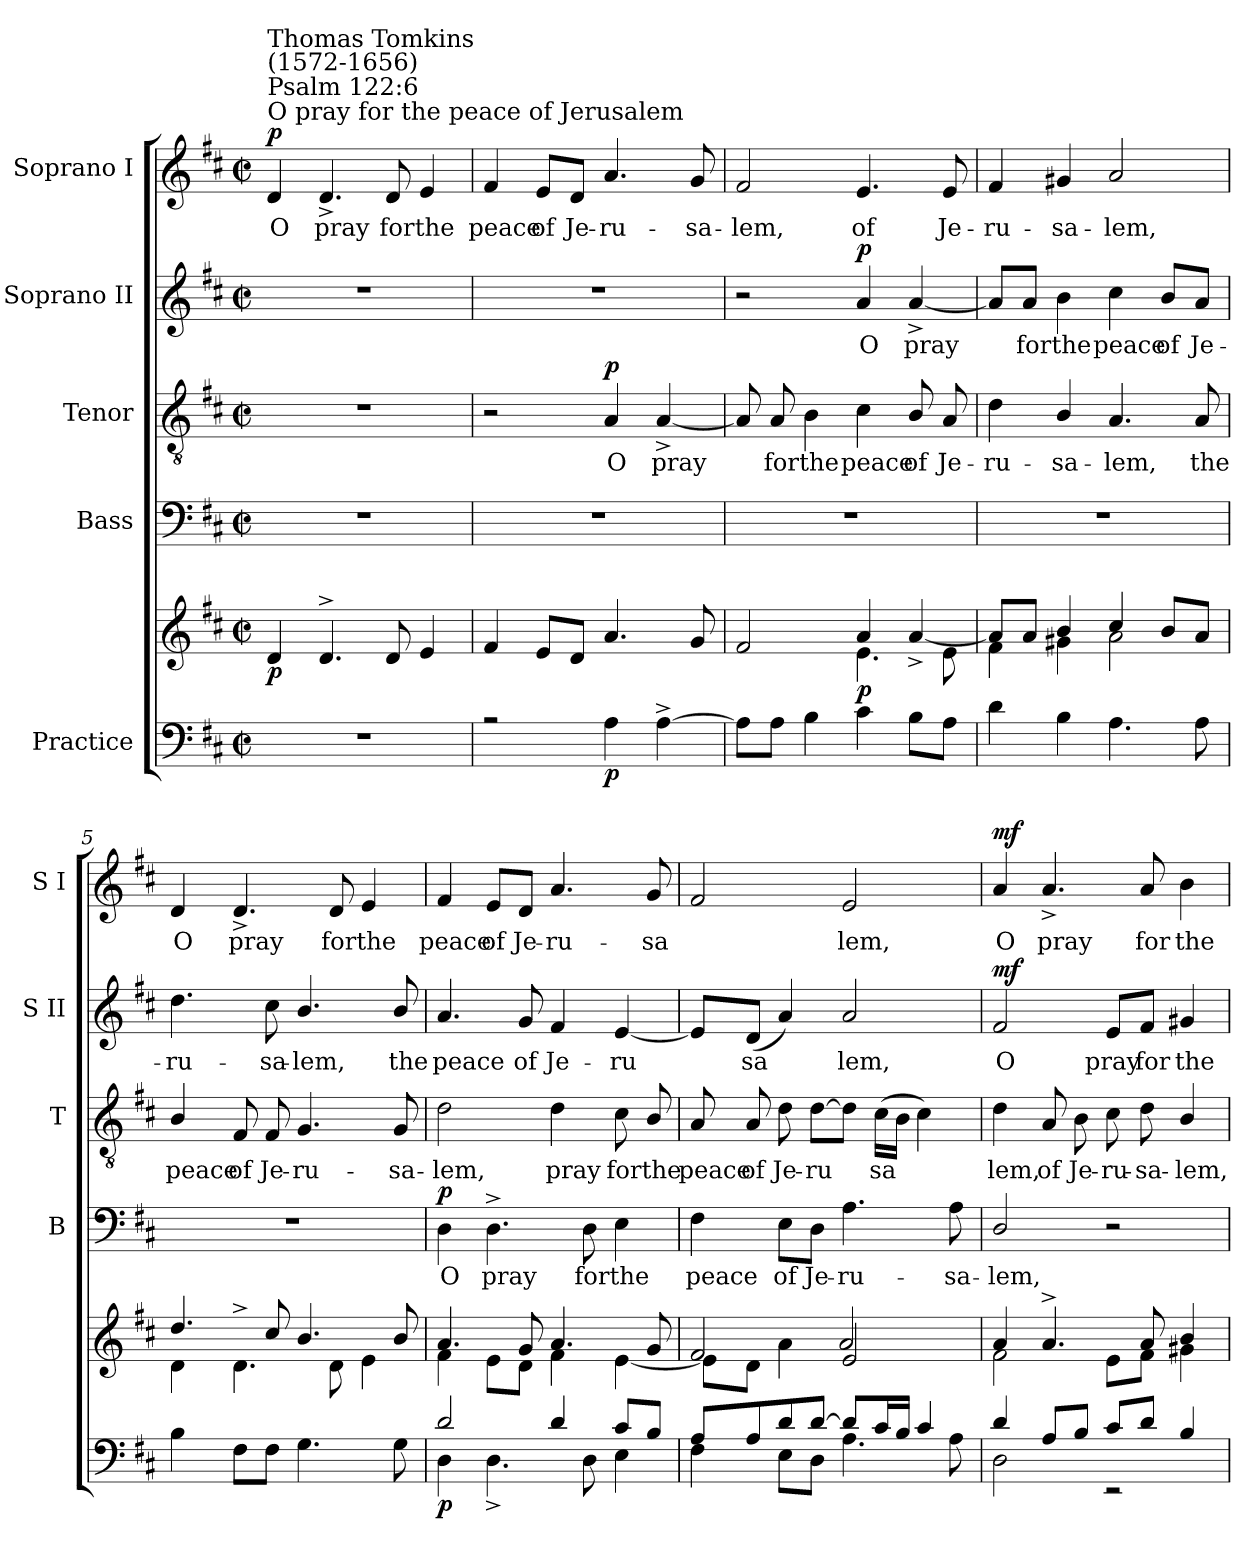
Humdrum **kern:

**kern	**kern	**dynam	**kern	**text	**dynam	**kern	**text	**dynam	**kern	**text	**dynam	**kern	**text	**dynam
*part5	*part5	*part5	*part4	*part4	*part4	*part3	*part3	*part3	*part2	*part2	*part2	*part1	*part1	*part1
*staff6	*staff5	*staff5/6	*staff4	*staff4	*staff4	*staff3	*staff3	*staff3	*staff2	*staff2	*staff2	*staff1	*staff1	*staff1
*I"Practice	*	*	*I"Bass	*	*	*I"Tenor	*	*	*I"Soprano II	*	*	*I"Soprano I	*	*
*	*	*	*I'B	*	*	*I'T	*	*	*I'S II	*	*	*I'S I	*	*
*clefF4	*clefG2	*	*clefF4	*	*	*clefGv2	*	*	*clefG2	*	*	*clefG2	*	*
*k[f#c#]	*k[f#c#]	*	*k[f#c#]	*	*	*k[f#c#]	*	*	*k[f#c#]	*	*	*k[f#c#]	*	*
*D:	*D:	*	*D:	*	*	*D:	*	*	*D:	*	*	*D:	*	*
*M2/2	*M2/2	*	*M2/2	*	*	*M2/2	*	*	*M2/2	*	*	*M2/2	*	*
*met(c|)	*met(c|)	*	*met(c|)	*	*	*met(c|)	*	*	*met(c|)	*	*	*met(c|)	*	*
=1	=1	=1	=1	=1	=1	=1	=1	=1	=1	=1	=1	=1	=1	=1
*	*^	*	*	*	*	*	*	*	*	*	*	*	*	*
!	!	!	!	!	!	!	!	!	!	!	!	!	!LO:TX:a:t=O pray for the peace of Jerusalem	!	!
!	!	!	!	!	!	!	!	!	!	!	!	!	!LO:TX:a:t=Psalm 122&colon;6	!	!
!	!	!	!	!	!	!	!	!	!	!	!	!	!LO:TX:a:t=Thomas Tomkins\n(1572-1656)	!	!
!	!	!	!LO:DY:b	!	!	!	!	!	!	!	!	!	!	!LO:LY:b	!LO:DY:b
1r	4d/	1ryy	p	1r	.	.	1r	.	.	1r	.	.	4d/	O	p
!	!	!	!	!	!	!	!	!	!	!	!	!	!	!LO:LY:b	!
.	4.d^</	.	.	.	.	.	.	.	.	.	.	.	4.d^</	pray	.
!	!	!	!	!	!	!	!	!	!	!	!	!	!	!LO:LY:b	!
.	8d/	.	.	.	.	.	.	.	.	.	.	.	8d/	for	.
!	!	!	!	!	!	!	!	!	!	!	!	!	!	!LO:LY:b	!
.	4e/	.	.	.	.	.	.	.	.	.	.	.	4e/	the	.
=2	=2	=2	=2	=2	=2	=2	=2	=2	=2	=2	=2	=2	=2	=2	=2
*^	*	*	*	*	*	*	*	*	*	*	*	*	*	*	*
!	!	!	!	!	!	!	!	!	!	!	!	!	!	!	!LO:LY:b	!
2r	1ryy	4f#/	1ryy	.	1r	.	.	2r	.	.	1r	.	.	4f#/	peace	.
!	!	!	!	!	!	!	!	!	!	!	!	!	!	!	!LO:LY:b	!
.	.	8e/L	.	.	.	.	.	.	.	.	.	.	.	8e/L	of	.
!	!	!	!	!	!	!	!	!	!	!	!	!	!	!	!LO:LY:b	!
.	.	8d/J	.	.	.	.	.	.	.	.	.	.	.	8d/J	Je-	.
!	!	!	!	!LO:DY:b=2	!	!	!	!	!LO:LY:b	!LO:DY:b	!	!	!	!	!LO:LY:b	!
4A\	.	4.a/	.	p	.	.	.	4A/	O	p	.	.	.	4.a/	-ru-	.
!	!	!	!	!	!	!	!	!	!LO:LY:b	!	!	!	!	!	!	!
[4A^>\	.	.	.	.	.	.	.	[4A^</	pray	.	.	.	.	.	.	.
!	!	!	!	!	!	!	!	!	!	!	!	!	!	!	!LO:LY:b	!
.	.	8g/	.	.	.	.	.	.	.	.	.	.	.	8g/	-sa-	.
=3	=3	=3	=3	=3	=3	=3	=3	=3	=3	=3	=3	=3	=3	=3	=3	=3
!	!	!	!	!	!	!	!	!	!	!	!	!	!	!	!LO:LY:b	!
8A\L]	1ryy	2f#/	2ryy	.	1r	.	.	8A/]	.	.	2r	.	.	2f#/	-lem,	.
!	!	!	!	!	!	!	!	!	!LO:LY:b	!	!	!	!	!	!	!
8A\J	.	.	.	.	.	.	.	8A/	for	.	.	.	.	.	.	.
!	!	!	!	!	!	!	!	!	!LO:LY:b	!	!	!	!	!	!	!
4B\	.	.	.	.	.	.	.	4B\	the	.	.	.	.	.	.	.
!	!	!	!	!LO:DY:b	!	!	!	!	!LO:LY:b	!	!	!LO:LY:b	!LO:DY:b	!	!LO:LY:b	!
4c#\	.	4.e\	4a/	p	.	.	.	4c#\	peace	.	4a/	O	p	4.e/	of	.
!	!	!	!	!	!	!	!	!	!LO:LY:b	!	!	!LO:LY:b	!	!	!	!
8B\L	.	.	[>4a^>/	.	.	.	.	8B/	of	.	[4a^</	pray	.	.	.	.
!	!	!	!	!	!	!	!	!	!LO:LY:b	!	!	!	!	!	!LO:LY:b	!
8A\J	.	8e\	.	.	.	.	.	8A/	Je-	.	.	.	.	8e/	Je-	.
!!LO:LB:g=z
=4	=4	=4	=4	=4	=4	=4	=4	=4	=4	=4	=4	=4	=4	=4	=4	=4
!	!	!	!	!	!	!	!	!	!LO:LY:b	!	!	!	!	!	!LO:LY:b	!
4d\	1ryy	4f#\	8a/L]	.	1r	.	.	4d\	-ru-	.	8a/L]	.	.	4f#/	-ru-	.
!	!	!	!	!	!	!	!	!	!	!	!	!LO:LY:b	!	!	!	!
.	.	.	8a/J	.	.	.	.	.	.	.	8a/J	for	.	.	.	.
!	!	!	!	!	!	!	!	!	!LO:LY:b	!	!	!LO:LY:b	!	!	!LO:LY:b	!
4B\	.	4g#X\	4b/	.	.	.	.	4B/	-sa-	.	4b\	the	.	4g#X/	-sa-	.
!	!	!	!	!	!	!	!	!	!LO:LY:b	!	!	!LO:LY:b	!	!	!LO:LY:b	!
4.A\	.	2a\	4cc#/	.	.	.	.	4.A/	-lem,	.	4cc#\	peace	.	2a/	-lem,	.
!	!	!	!	!	!	!	!	!	!	!	!	!LO:LY:b	!	!	!	!
.	.	.	8b/L	.	.	.	.	.	.	.	8b/L	of	.	.	.	.
!	!	!	!	!	!	!	!	!	!LO:LY:b	!	!	!LO:LY:b	!	!	!	!
8A\	.	.	8a/J	.	.	.	.	8A/	the	.	8a/J	Je-	.	.	.	.
=5	=5	=5	=5	=5	=5	=5	=5	=5	=5	=5	=5	=5	=5	=5	=5	=5
!	!	!	!	!	!	!	!	!	!LO:LY:b	!	!	!LO:LY:b	!	!	!LO:LY:b	!
4B\	1ryy	4d\	4.dd/	.	1r	.	.	4B/	peace	.	4.dd\	-ru-	.	4d/	O	.
!	!	!	!	!	!	!	!	!	!LO:LY:b	!	!	!	!	!	!LO:LY:b	!
8F#\L	.	4.d^<\	.	.	.	.	.	8F#/	of	.	.	.	.	4.d^</	pray	.
!	!	!	!	!	!	!	!	!	!LO:LY:b	!	!	!LO:LY:b	!	!	!	!
8F#\J	.	.	8cc#/	.	.	.	.	8F#/	Je-	.	8cc#\	-sa-	.	.	.	.
!	!	!	!	!	!	!	!	!	!LO:LY:b	!	!	!LO:LY:b	!	!	!	!
4.G\	.	.	4.b/	.	.	.	.	4.G/	-ru-	.	4.b/	-lem,	.	.	.	.
!	!	!	!	!	!	!	!	!	!	!	!	!	!	!	!LO:LY:b	!
.	.	8d\	.	.	.	.	.	.	.	.	.	.	.	8d/	for	.
!	!	!	!	!	!	!	!	!	!	!	!	!	!	!	!LO:LY:b	!
.	.	4e\	.	.	.	.	.	.	.	.	.	.	.	4e/	the	.
!	!	!	!	!	!	!	!	!	!LO:LY:b	!	!	!LO:LY:b	!	!	!	!
8G\	.	.	8b/	.	.	.	.	8G/	-sa-	.	8b/	the	.	.	.	.
=6	=6	=6	=6	=6	=6	=6	=6	=6	=6	=6	=6	=6	=6	=6	=6	=6
!	!	!	!	!LO:DY:b=2	!	!LO:LY:b	!LO:DY:b	!	!LO:LY:b	!	!	!LO:LY:b	!	!	!LO:LY:b	!
2d/	4D\	4f#\	4.a/	p	4D\	O	p	2d\	-lem,	.	4.a/	peace	.	4f#/	peace	.
!	!	!	!	!	!	!LO:LY:b	!	!	!	!	!	!	!	!	!LO:LY:b	!
.	4.D^<\	8e\L	.	.	4.D^>\	pray	.	.	.	.	.	.	.	8e/L	of	.
!	!	!	!	!	!	!	!	!	!	!	!	!LO:LY:b	!	!	!LO:LY:b	!
.	.	8d\J	8g/	.	.	.	.	.	.	.	8g/	of	.	8d/J	Je-	.
!	!	!	!	!	!	!	!	!	!LO:LY:b	!	!	!LO:LY:b	!	!	!LO:LY:b	!
4d/	.	4.a/	4f#\	.	.	.	.	4d\	pray	.	4f#/	Je-	.	4.a/	-ru-	.
!	!	!	!	!	!	!LO:LY:b	!	!	!	!	!	!	!	!	!	!
.	8D\	.	.	.	8D\	for	.	.	.	.	.	.	.	.	.	.
!	!	!	!	!	!	!LO:LY:b	!	!	!LO:LY:b	!	!	!LO:LY:b	!	!	!	!
8c#/L	4E\	.	[<4e\	.	4E\	the	.	8c#\	for	.	[4e/	-ru­	.	.	.	.
!	!	!	!	!	!	!	!	!	!LO:LY:b	!	!	!	!	!	!LO:LY:b	!
8B/J	.	8g/	.	.	.	.	.	8B/	the	.	.	.	.	8g/	-sa­	.
!!LO:PB:g=z
=7	=7	=7	=7	=7	=7	=7	=7	=7	=7	=7	=7	=7	=7	=7	=7	=7
!	!	!	!	!	!	!LO:LY:b	!	!	!LO:LY:b	!	!	!	!	!	!	!
8A/L	4F#\	2f#/	8e\L]	.	4F#\	peace	.	8A/	peace	.	8e/L]	.	.	2f#/	.	.
!	!	!	!	!	!	!	!	!	!LO:LY:b	!	!	!LO:LY:b	!	!	!	!
8A/	.	.	8d\J	.	.	.	.	8A/	of	.	(<8d/J	sa­	.	.	.	.
!	!	!	!	!	!	!LO:LY:b	!	!	!LO:LY:b	!	!	!	!	!	!	!
8d/	8E\L	.	4a\	.	8E\L	of	.	8d\	Je-	.	4a/)	.	.	.	.	.
!	!	!	!	!	!	!LO:LY:b	!	!	!LO:LY:b	!	!	!	!	!	!	!
[>8d/J	8D\J	.	.	.	8D\J	Je-	.	[8d\L	-ru­	.	.	.	.	.	.	.
!	!	!	!	!	!	!LO:LY:b	!	!	!	!	!	!LO:LY:b	!	!	!LO:LY:b	!
8d/L]	4.A\	2e/	2a/	.	4.A\	-ru-	.	8d\J]	.	.	2a/	lem,	.	2e/	lem,	.
!	!	!	!	!	!	!	!	!	!LO:LY:b	!	!	!	!	!	!	!
16c#/L	.	.	.	.	.	.	.	(>16c#\LL	sa­	.	.	.	.	.	.	.
16B/JJ	.	.	.	.	.	.	.	16B\JJ	.	.	.	.	.	.	.	.
4c#/	.	.	.	.	.	.	.	4c#\)	.	.	.	.	.	.	.	.
!	!	!	!	!	!	!LO:LY:b	!	!	!	!	!	!	!	!	!	!
.	8A\	.	.	.	8A\	-sa-	.	.	.	.	.	.	.	.	.	.
=8	=8	=8	=8	=8	=8	=8	=8	=8	=8	=8	=8	=8	=8	=8	=8	=8
!	!	!	!	!LO:DY:b	!	!LO:LY:b	!	!	!LO:LY:b	!	!	!LO:LY:b	!	!	!LO:LY:b	!
!	!	!	!	!LO:DY:n=1:b	!	!	!	!	!	!	!	!	!LO:DY:b	!	!	!LO:DY:b
4d/	2D\	4a/	2f#\	mf mf	2D/	-lem,	.	4d\	lem,	.	2f#/	O	mf	4a/	O	mf
!	!	!	!	!	!	!	!	!	!LO:LY:b	!	!	!	!	!	!LO:LY:b	!
8A/L	.	4.a^>/	.	.	.	.	.	8A/	of	.	.	.	.	4.a^</	pray	.
!	!	!	!	!	!	!	!	!	!LO:LY:b	!	!	!	!	!	!	!
8B/J	.	.	.	.	.	.	.	8B\	Je-	.	.	.	.	.	.	.
!	!	!	!	!	!	!	!	!	!LO:LY:b	!	!	!LO:LY:b	!	!	!	!
8c#/L	2rEE	.	8e\L	.	2r	.	.	8c#\	-ru-	.	8e/L	pray	.	.	.	.
!	!	!	!	!	!	!	!	!	!LO:LY:b	!	!	!LO:LY:b	!	!	!LO:LY:b	!
8d/J	.	8a/	8f#\J	.	.	.	.	8d\	-sa-	.	8f#/J	for	.	8a/	for	.
!	!	!	!	!	!	!	!	!	!LO:LY:b	!	!	!LO:LY:b	!	!	!LO:LY:b	!
4B/	.	4b/	4g#X\	.	.	.	.	4B/	-lem,	.	4g#X/	the	.	4b\	the	.
*v	*v	*	*	*	*	*	*	*	*	*	*	*	*	*	*	*
*	*v	*v	*	*	*	*	*	*	*	*	*	*	*	*	*
=	=	=	=	=	=	=	=	=	=	=	=	=	=	=
*-	*-	*-	*-	*-	*-	*-	*-	*-	*-	*-	*-	*-	*-	*-
